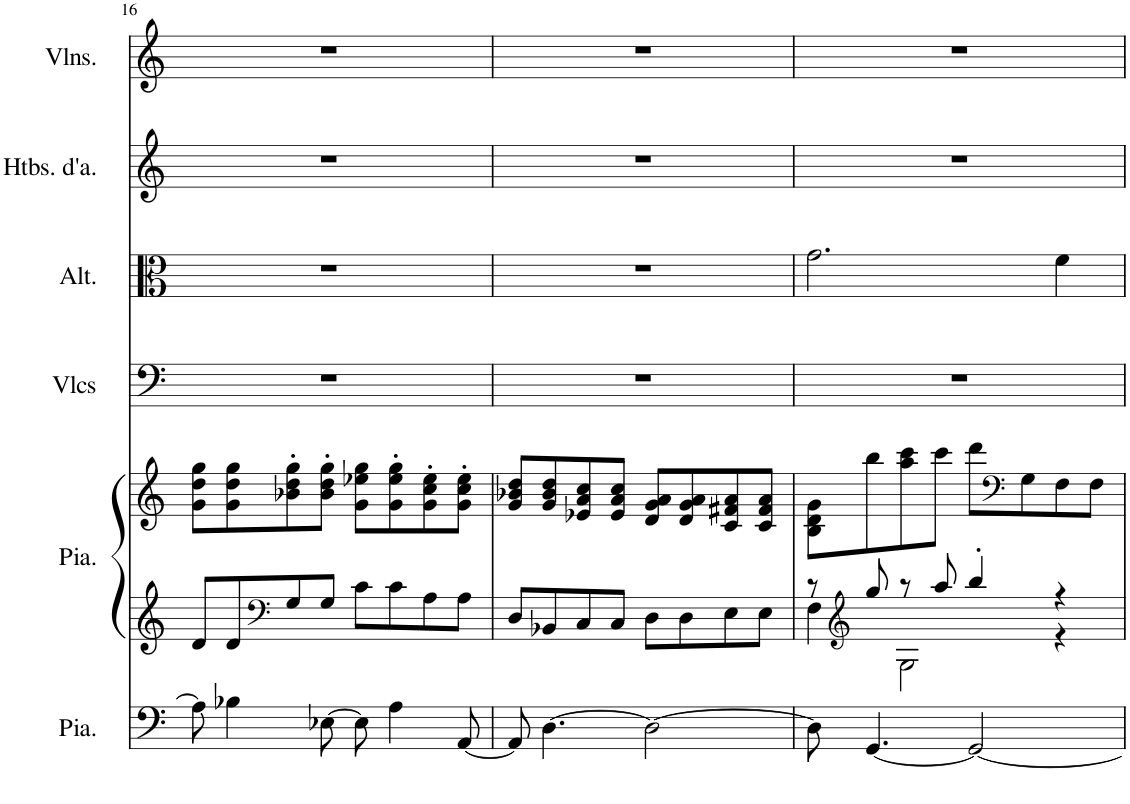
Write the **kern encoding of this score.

**kern	**kern	**kern	**kern	**kern	**kern	**kern
*part6	*part5	*part5	*part4	*part3	*part2	*part1
*staff7	*staff6	*staff5	*staff4	*staff3	*staff2	*staff1
*I"Piano, Pedals	*I"Piano, Organ	*	*I"Violoncelles, Bass	*I"Altos, Tenor	*I"Hautbois d'amour, Alto	*I"Violons, Soprano
*I'Pia.	*I'Pia.	*	*I'Vlcs	*I'Alt.	*I'Htbs. d'a.	*I'Vlns.
!!LO:PB:g=z
*clefF4	*clefG2	*clefG2	*clefF4	*clefC3	*clefG2	*clefG2
*	*	*	*	*	*Trd2c3	*
*k[]	*k[]	*k[]	*k[]	*k[]	*k[]	*k[]
*M4/4	*M4/4	*M4/4	*M4/4	*M4/4	*M4/4	*M4/4
=16	=16	=16	=16	=16	=16	=16
8A\]	8d/L	8g\ 8dd\ 8gg\L	1r	1r	1r	1r
4B-X\	8d/	8g\ 8dd\ 8gg\	.	.	.	.
*	*clefF4	*	*	*	*	*
.	8G/	8b-X\' 8dd\' 8gg\'	.	.	.	.
[8E-X\	8G/J	8b-\' 8dd\' 8gg\'J	.	.	.	.
8E-\]	8c\L	8g\ 8ee-X\ 8gg\L	.	.	.	.
4A\	8c\	8g\' 8ee-\' 8gg\'	.	.	.	.
.	8A\	8g\' 8cc\' 8ee-\'	.	.	.	.
[8AA/	8A\J	8g\' 8cc\' 8ee-\'J	.	.	.	.
=17	=17	=17	=17	=17	=17	=17
8AA/]	8D/L	8g/ 8b-X/ 8dd/L	1r	1r	1r	1r
[4.D\	8BB-X/	8g/ 8b-/ 8dd/	.	.	.	.
.	8C/	8e-X/ 8a/ 8cc/	.	.	.	.
.	8C/J	8e-/ 8a/ 8cc/J	.	.	.	.
2D\_	8D\L	8d/ 8g/ 8a/L	.	.	.	.
.	8D\	8d/ 8g/ 8a/	.	.	.	.
.	8E\	8c/ 8f#X/ 8a/	.	.	.	.
.	8E\J	8c/ 8f#/ 8a/J	.	.	.	.
=18	=18	=18	=18	=18	=18	=18
*	*^	*	*	*	*	*
8D\]	8r	4F\	8B\ 8d\ 8g\L	1r	2.g\	1r	1r
*	*clefG2	*	*	*	*	*	*
[4.GG/	8gg/	.	8bb\	.	.	.	.
.	8r	2G\	8aa\ 8ccc\	.	.	.	.
.	8aa/	.	8ccc\J	.	.	.	.
2GG/_	4bb'/	.	8ddd\L	.	.	.	.
*	*	*	*clefF4	*	*	*	*
.	.	.	8G\	.	.	.	.
.	4r	4r	8F\	.	4f\	.	.
.	.	.	8F\J	.	.	.	.
*	*v	*v	*	*	*	*	*
=	=	=	=	=	=	=
*-	*-	*-	*-	*-	*-	*-
